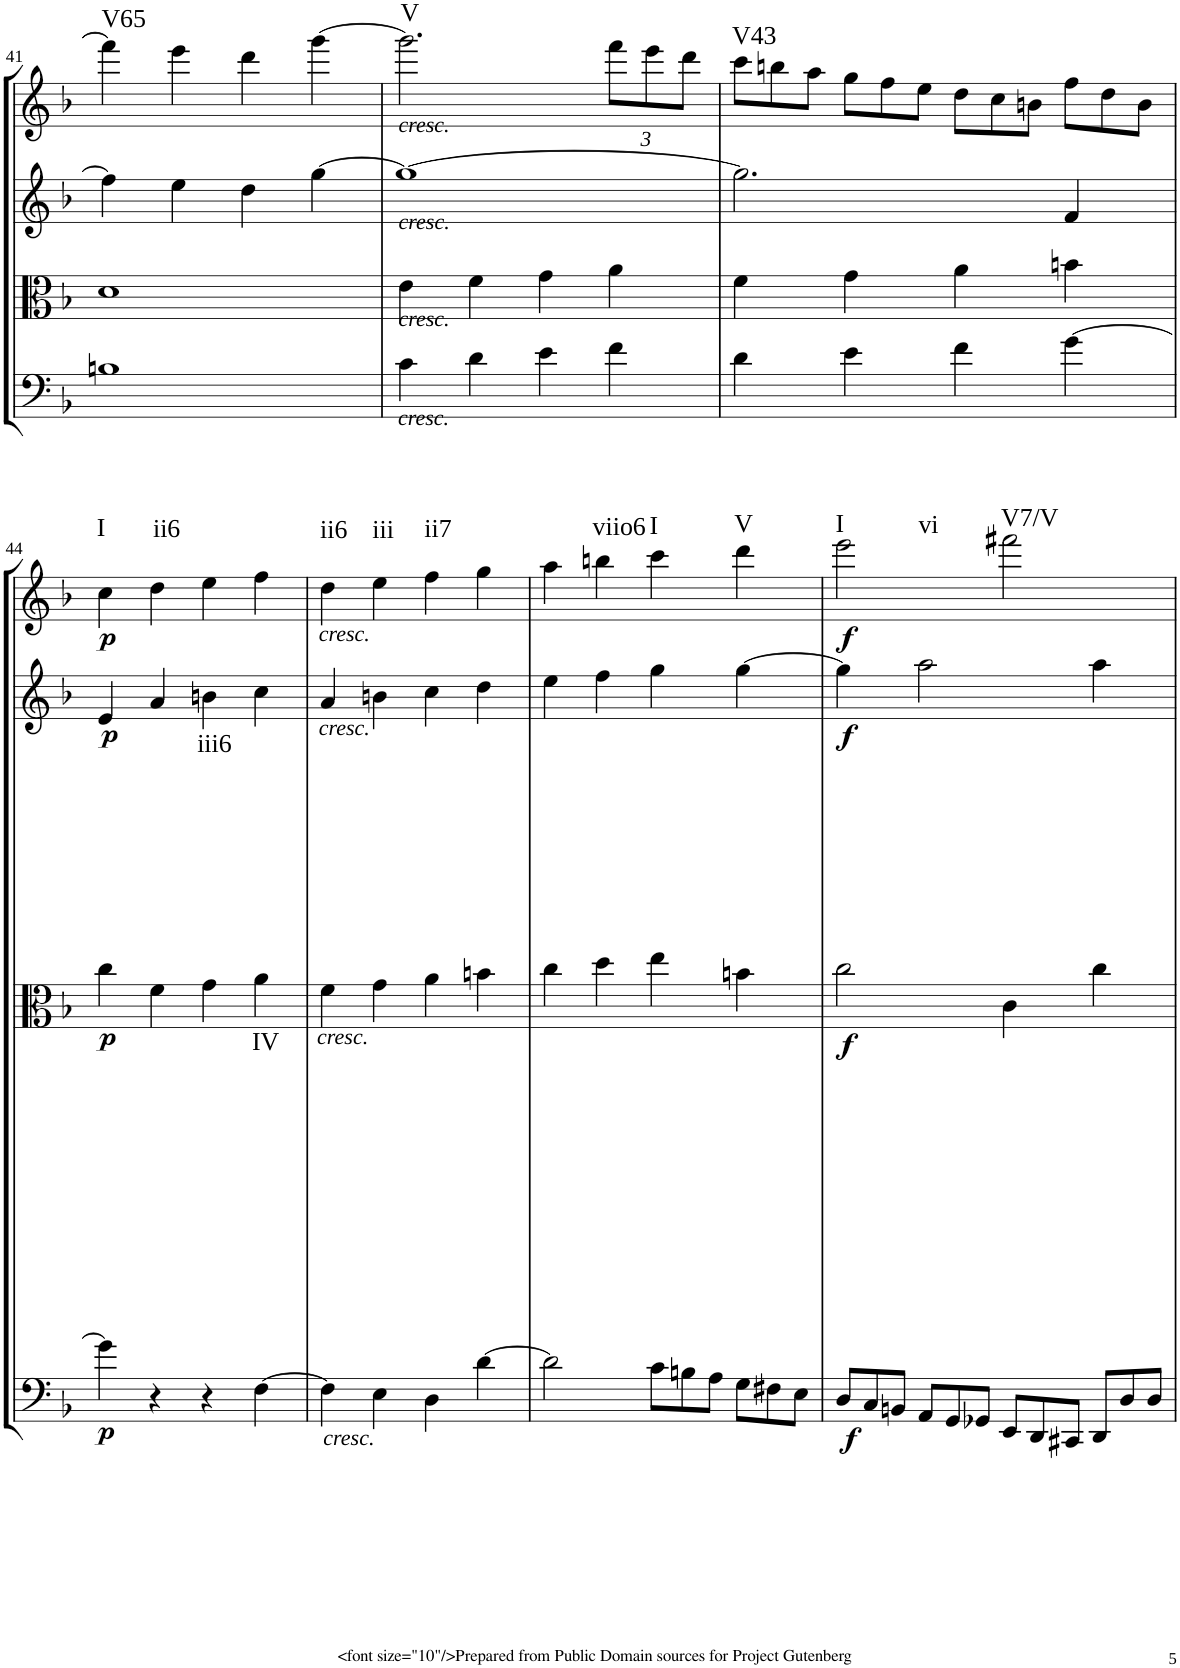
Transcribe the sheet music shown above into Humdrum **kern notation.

**kern	**dynam	**harte	**kern	**dynam	**harte	**kern	**dynam	**kern	**dynam	**harte
*part4	*part4	*part4	*part3	*part3	*part3	*part2	*part2	*part1	*part1	*part1
*staff4	*staff4	*	*staff3	*staff3	*	*staff2	*staff2	*staff1	*staff1	*
*I"Cello	*	*	*I"Viola	*	*	*I"2nd Violin	*	*I"1st Violin	*	*
*	*	*	*I'Vla	*	*	*I'Vln	*	*I'Vln	*	*
!!LO:PB:g=z
*clefF4	*	*	*clefC3	*	*	*clefG2	*	*clefG2	*	*
*k[b-]	*	*	*k[b-]	*	*	*k[b-]	*	*k[b-]	*	*
*M4/4	*	*	*M4/4	*	*	*M4/4	*	*M4/4	*	*
*met(c)	*	*	*met(c)	*	*	*met(c)	*	*met(c)	*	*
=41	=41	=41	=41	=41	=41	=41	=41	=41	=41	=41
!	!	!	!	!	!	!	!	!	!	!LO:H:kt=V65
1Bn	.	.	1d	.	.	4ff\]	.	4fff\]	.	N
.	.	.	.	.	.	4ee\	.	4eee\	.	.
.	.	.	.	.	.	4dd\	.	4ddd\	.	.
.	.	.	.	.	.	[4gg\	.	[4ggg\	.	.
=42	=42	=42	=42	=42	=42	=42	=42	=42	=42	=42
!	!	!	!	!	!	!	!	!LO:TX:a:i:t=cresc.	!	!
!	!	!	!	!	!	!LO:TX:a:i:t=cresc.	!	!	!	!
!	!	!	!LO:TX:a:i:t=cresc.	!	!	!	!	!	!	!
!LO:TX:a:i:t=cresc.	!	!	!	!	!	!	!	!	!	!LO:H:kt=V
4c\	.	.	4e\	.	.	1gg_	.	2.ggg\]	.	N
4d\	.	.	4f\	.	.	.	.	.	.	.
4e\	.	.	4g\	.	.	.	.	.	.	.
*	*	*	*	*	*	*	*	*Xbrackettup	*	*
4f\	.	.	4a\	.	.	.	.	12fff\L	.	.
.	.	.	.	.	.	.	.	12eee\	.	.
.	.	.	.	.	.	.	.	12ddd\J	.	.
=43	=43	=43	=43	=43	=43	=43	=43	=43	=43	=43
*	*	*	*	*	*	*	*	*Xtuplet	*	*
!	!	!	!	!	!	!	!	!	!	!LO:H:kt=V43
4d\	.	.	4f\	.	.	2.gg\]	.	12ccc\L	.	N
.	.	.	.	.	.	.	.	12bbn\	.	.
.	.	.	.	.	.	.	.	12aa\J	.	.
4e\	.	.	4g\	.	.	.	.	12gg\L	.	.
.	.	.	.	.	.	.	.	12ff\	.	.
.	.	.	.	.	.	.	.	12ee\J	.	.
4f\	.	.	4a\	.	.	.	.	12dd\L	.	.
.	.	.	.	.	.	.	.	12cc\	.	.
.	.	.	.	.	.	.	.	12bn\J	.	.
[4g\	.	.	4bn\	.	.	4f/	.	12ff\L	.	.
.	.	.	.	.	.	.	.	12dd\	.	.
.	.	.	.	.	.	.	.	12b\J	.	.
!!LO:LB:g=z
=44	=44	=44	=44	=44	=44	=44	=44	=44	=44	=44
!	!LO:DY:b	!	!	!LO:DY:b	!	!	!LO:DY:b	!	!LO:DY:b	!LO:H:kt=I
4g\]	p	.	4cc\	p	.	4e/	p	4cc\	p	N
!	!	!	!	!	!	!	!	!	!	!LO:H:kt=ii6
4r	.	.	4f\	.	.	4a/	.	4dd\	.	N
!	!	!	!	!	!LO:H:kt=iii6	!	!	!	!	!
4r	.	.	4g\	.	N	4bn\	.	4ee\	.	.
!	!	!LO:H:kt=IV	!	!	!	!	!	!	!	!
[4F\	.	N	4a\	.	.	4cc\	.	4ff\	.	.
=45	=45	=45	=45	=45	=45	=45	=45	=45	=45	=45
!	!	!	!	!	!	!	!	!LO:TX:b:i:t=cresc.	!	!
!	!	!	!	!	!	!LO:TX:b:i:t=cresc.	!	!	!	!
!	!	!	!LO:TX:b:i:t=cresc.	!	!	!	!	!	!	!
!LO:TX:b:i:t=cresc.	!	!	!	!	!	!	!	!	!	!LO:H:kt=ii6
4F\]	.	.	4f\	.	.	4a/	.	4dd\	.	N
!	!	!	!	!	!	!	!	!	!	!LO:H:kt=iii
4E\	.	.	4g\	.	.	4bn\	.	4ee\	.	N
!	!	!	!	!	!	!	!	!	!	!LO:H:kt=ii7
4D\	.	.	4a\	.	.	4cc\	.	4ff\	.	N
[4d\	.	.	4bn\	.	.	4dd\	.	4gg\	.	.
=46	=46	=46	=46	=46	=46	=46	=46	=46	=46	=46
2d\]	.	.	4cc\	.	.	4ee\	.	4aa\	.	.
!	!	!	!	!	!	!	!	!	!	!LO:H:kt=viio6
.	.	.	4dd\	.	.	4ff\	.	4bbn\	.	N
*Xtuplet	*	*	*	*	*	*	*	*	*	*
!	!	!	!	!	!	!	!	!	!	!LO:H:kt=I
12c\L	.	.	4ee\	.	.	4gg\	.	4ccc\	.	N
12Bn\	.	.	.	.	.	.	.	.	.	.
12A\J	.	.	.	.	.	.	.	.	.	.
!	!	!	!	!	!	!	!	!	!	!LO:H:kt=V
12G\L	.	.	4bn\	.	.	[4gg\	.	4ddd\	.	N
12F#X\	.	.	.	.	.	.	.	.	.	.
12E\J	.	.	.	.	.	.	.	.	.	.
=47	=47	=47	=47	=47	=47	=47	=47	=47	=47	=47
!	!LO:DY:b	!	!	!LO:DY:b	!	!	!LO:DY:b	!	!LO:DY:b	!LO:H:n=1:kt=I
!	!	!	!	!	!	!	!	!	!	!LO:H:n=2:kt=vi
12D/L	f	.	2cc\	f	.	4gg\]	f	2eee\	f	N N
12C/	.	.	.	.	.	.	.	.	.	.
12BBn/J	.	.	.	.	.	.	.	.	.	.
12AA/L	.	.	.	.	.	2aa\	.	.	.	.
12GG/	.	.	.	.	.	.	.	.	.	.
12GG-X/J	.	.	.	.	.	.	.	.	.	.
!	!	!	!	!	!	!	!	!	!	!LO:H:kt=V7/V
12EE/L	.	.	4c\	.	.	.	.	2fff#X\	.	N
12DD/	.	.	.	.	.	.	.	.	.	.
12CC#X/J	.	.	.	.	.	.	.	.	.	.
12DD/L	.	.	4cc\	.	.	4aa\	.	.	.	.
12D/	.	.	.	.	.	.	.	.	.	.
12D/J	.	.	.	.	.	.	.	.	.	.
=	=	=	=	=	=	=	=	=	=	=
*-	*-	*-	*-	*-	*-	*-	*-	*-	*-	*-
